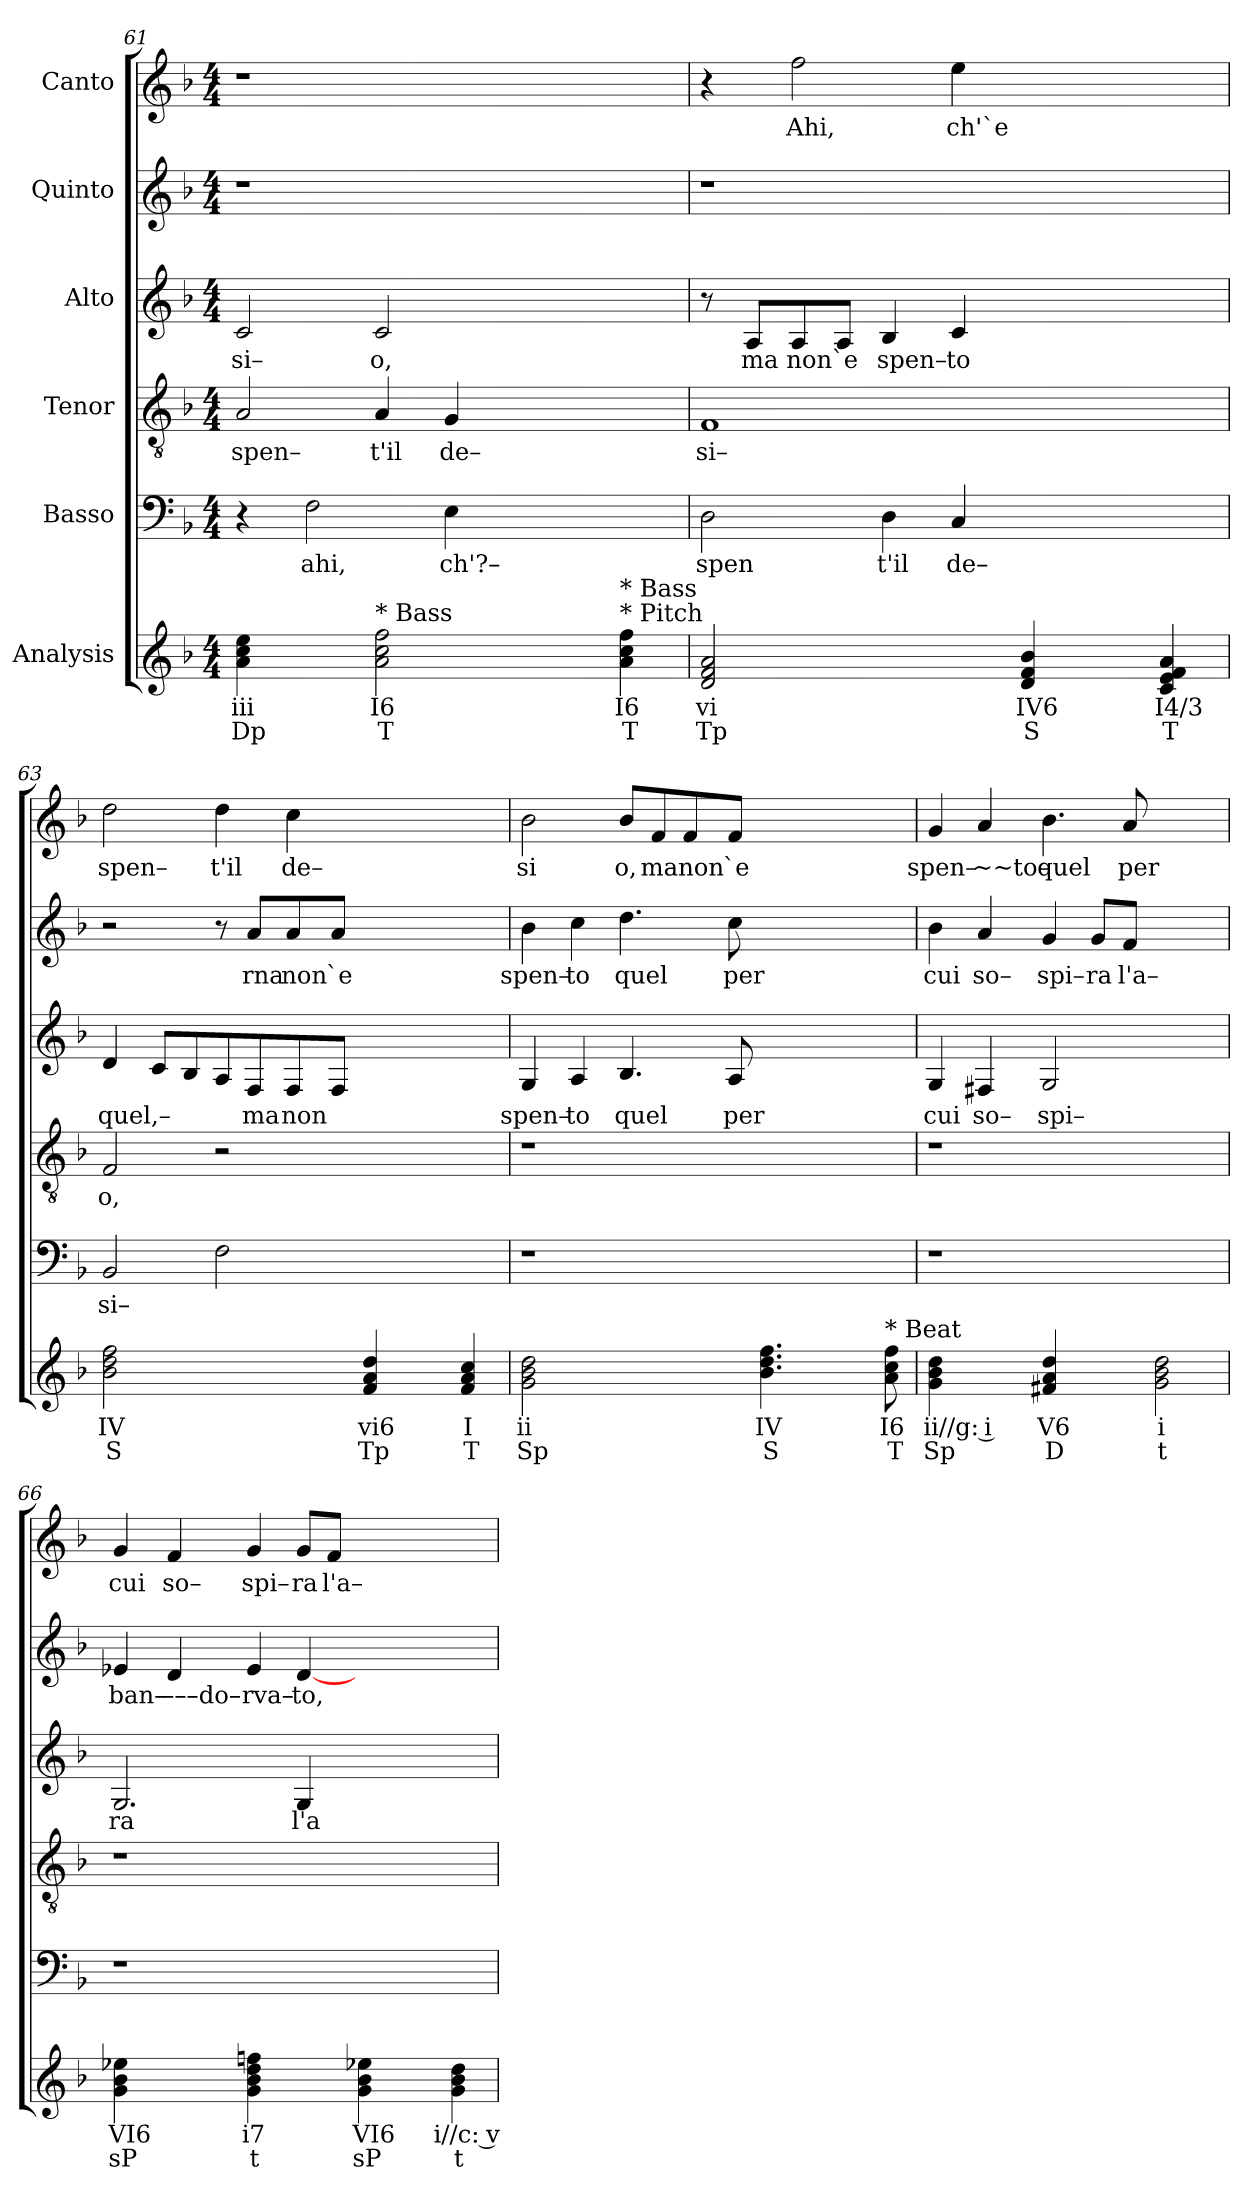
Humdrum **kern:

**kern	**text	**text	**kern	**text	**kern	**text	**kern	**text	**kern	**text	**kern	**text
*part6	*part6	*part6	*part5	*part5	*part4	*part4	*part3	*part3	*part2	*part2	*part1	*part1
*staff6	*staff6	*staff6	*staff5	*staff5	*staff4	*staff4	*staff3	*staff3	*staff2	*staff2	*staff1	*staff1
*I"Analysis	*	*	*I"Basso	*	*I"Tenor	*	*I"Alto	*	*I"Quinto	*	*I"Canto	*
*	*	*	*clefF4	*	*clefGv2	*	*clefG2	*	*clefG2	*	*clefG2	*
*k[b-]	*	*	*k[b-]	*	*k[b-]	*	*k[b-]	*	*k[b-]	*	*k[b-]	*
*	*	*	*F:	*	*F:	*	*F:	*	*F:	*	*F:	*
*M4/4	*	*	*M4/4	*	*M4/4	*	*M4/4	*	*M4/4	*	*M4/4	*
=61	=61	=61	=61	=61	=61	=61	=61	=61	=61	=61	=61	=61
!	!	!	!	!	!	!LO:LY:b	!	!	!	!	!	!
!	!	!	!	!	!	!	!	!LO:LY:b	!	!	!	!
4a 4cc 4ee	iii	Dp	4r	.	2A/	spen–	2c/	si–	1r	.	1r	.
!	!	!	!	!LO:LY:b	!	!	!	!	!	!	!	!
4ryy	.	.	2F\	ahi,	.	.	.	.	.	.	.	.
!	!	!	!	!	!	!LO:LY:b	!	!	!	!	!	!
!LO:TX:a:t=* Bass	!	!	!	!	!	!	!	!	!	!	!	!
!	!	!	!	!	!	!	!	!LO:LY:b	!	!	!	!
2a 2cc 2ff	I6	T	.	.	4A/	t'il	2c/	o,	.	.	.	.
!	!	!	!	!LO:LY:b	!	!	!	!	!	!	!	!
!	!	!	!	!	!	!LO:LY:b	!	!	!	!	!	!
.	.	.	4E\	ch'?–	4G/	de–	.	.	.	.	.	.
2ryy	.	.	2.ryy	.	2.ryy	.	2.ryy	.	2.ryy	.	2.ryy	.
!LO:TX:a:t=* Pitch	!	!	!	!	!	!	!	!	!	!	!	!
!LO:TX:a:t=* Bass	!	!	!	!	!	!	!	!	!	!	!	!
4a 4cc 4ff	I6	T	.	.	.	.	.	.	.	.	.	.
=62	=62	=62	=62	=62	=62	=62	=62	=62	=62	=62	=62	=62
!	!	!	!	!LO:LY:b	!	!	!	!	!	!	!	!
!	!	!	!	!	!	!LO:LY:b	!	!	!	!	!	!
2d 2f 2a	vi	Tp	2D\	spen	1F	si–	8r	.	1r	.	4r	.
!	!	!	!	!	!	!	!	!LO:LY:b	!	!	!	!
.	.	.	.	.	.	.	8A/L	ma	.	.	.	.
!	!	!	!	!	!	!	!	!LO:LY:b	!	!	!	!
!	!	!	!	!	!	!	!	!	!	!	!	!LO:LY:b
.	.	.	.	.	.	.	8A/	non	.	.	2ff\	Ahi,
!	!	!	!	!	!	!	!	!LO:LY:b	!	!	!	!
.	.	.	.	.	.	.	8A/J	`e	.	.	.	.
!	!	!	!	!LO:LY:b	!	!	!	!	!	!	!	!
!	!	!	!	!	!	!	!	!LO:LY:b	!	!	!	!
2ryy	.	.	4D\	t'il	.	.	4B-/	spen–	.	.	.	.
!	!	!	!	!LO:LY:b	!	!	!	!	!	!	!	!
!	!	!	!	!	!	!	!	!LO:LY:b	!	!	!	!
!	!	!	!	!	!	!	!	!	!	!	!	!LO:LY:b
.	.	.	4C/	de–	.	.	4c/	to	.	.	4ee\	ch'`e
4d 4f 4b-	IV6	S	2.ryy	.	2.ryy	.	2.ryy	.	2.ryy	.	2.ryy	.
4ryy	.	.	.	.	.	.	.	.	.	.	.	.
4c 4e 4f 4a	I4/3	T	.	.	.	.	.	.	.	.	.	.
=63	=63	=63	=63	=63	=63	=63	=63	=63	=63	=63	=63	=63
!	!	!	!	!LO:LY:b	!	!	!	!	!	!	!	!
!	!	!	!	!	!	!LO:LY:b	!	!	!	!	!	!
!	!	!	!	!	!	!	!	!LO:LY:b	!	!	!	!
!	!	!	!	!	!	!	!	!	!	!	!	!LO:LY:b
2b- 2dd 2ff	IV	S	2BB-/	si–	2F/	o,	4d/	quel,–	2r	.	2dd\	spen–
.	.	.	.	.	.	.	8c/L	.	.	.	.	.
.	.	.	.	.	.	.	8B-/	.	.	.	.	.
!	!	!	!	!	!	!	!	!	!	!	!	!LO:LY:b
2ryy	.	.	2F\	.	2r	.	8A/	.	8r	.	4dd\	t'il
!	!	!	!	!	!	!	!	!LO:LY:b	!	!	!	!
!	!	!	!	!	!	!	!	!	!	!LO:LY:b	!	!
.	.	.	.	.	.	.	8F/	ma	8a/L	rna	.	.
!	!	!	!	!	!	!	!	!LO:LY:b	!	!	!	!
!	!	!	!	!	!	!	!	!	!	!LO:LY:b	!	!
!	!	!	!	!	!	!	!	!	!	!	!	!LO:LY:b
.	.	.	.	.	.	.	8F/	non	8a/	non	4cc\	de–
!	!	!	!	!	!	!	!	!	!	!LO:LY:b	!	!
.	.	.	.	.	.	.	8F/J	.	8a/J	`e	.	.
4f 4a 4dd	vi6	Tp	2.ryy	.	2.ryy	.	2.ryy	.	2.ryy	.	2.ryy	.
4ryy	.	.	.	.	.	.	.	.	.	.	.	.
4f 4a 4cc	I	T	.	.	.	.	.	.	.	.	.	.
=64	=64	=64	=64	=64	=64	=64	=64	=64	=64	=64	=64	=64
!	!	!	!	!	!	!	!	!LO:LY:b	!	!	!	!
!	!	!	!	!	!	!	!	!	!	!LO:LY:b	!	!
!	!	!	!	!	!	!	!	!	!	!	!	!LO:LY:b
2g 2b- 2dd	ii	Sp	1r	.	1r	.	4G/	spen–	4b-\	spen–	2b-\	si
!	!	!	!	!	!	!	!	!LO:LY:b	!	!	!	!
!	!	!	!	!	!	!	!	!	!	!LO:LY:b	!	!
.	.	.	.	.	.	.	4A/	to	4cc\	to	.	.
!	!	!	!	!	!	!	!	!LO:LY:b	!	!	!	!
!	!	!	!	!	!	!	!	!	!	!LO:LY:b	!	!
!	!	!	!	!	!	!	!	!	!	!	!	!LO:LY:b
2ryy	.	.	.	.	.	.	4.B-/	quel	4.dd\	quel	8b-/L	o,
!	!	!	!	!	!	!	!	!	!	!	!	!LO:LY:b
.	.	.	.	.	.	.	.	.	.	.	8f/	ma
!	!	!	!	!	!	!	!	!	!	!	!	!LO:LY:b
.	.	.	.	.	.	.	.	.	.	.	8f/	non
!	!	!	!	!	!	!	!	!LO:LY:b	!	!	!	!
!	!	!	!	!	!	!	!	!	!	!LO:LY:b	!	!
!	!	!	!	!	!	!	!	!	!	!	!	!LO:LY:b
.	.	.	.	.	.	.	8A/	per	8cc\	per	8f/J	`e
4.b- 4.dd 4.ff	IV	S	2..ryy	.	2..ryy	.	2..ryy	.	2..ryy	.	2..ryy	.
4.ryy	.	.	.	.	.	.	.	.	.	.	.	.
!LO:TX:a:t=* Beat	!	!	!	!	!	!	!	!	!	!	!	!
8a 8cc 8ff	I6	T	.	.	.	.	.	.	.	.	.	.
=65	=65	=65	=65	=65	=65	=65	=65	=65	=65	=65	=65	=65
!	!	!	!	!	!	!	!	!LO:LY:b	!	!	!	!
!	!	!	!	!	!	!	!	!	!	!LO:LY:b	!	!
!	!	!	!	!	!	!	!	!	!	!	!	!LO:LY:b
4g 4b- 4dd	ii//g: i	Sp	1r	.	1r	.	4G/	cui	4b-\	cui	4g/	spen–
!	!	!	!	!	!	!	!	!LO:LY:b	!	!	!	!
!	!	!	!	!	!	!	!	!	!	!LO:LY:b	!	!
!	!	!	!	!	!	!	!	!	!	!	!	!LO:LY:b
4ryy	.	.	.	.	.	.	4F#X/	so–	4a/	so–	4a/	~~to–
!	!	!	!	!	!	!	!	!LO:LY:b	!	!	!	!
!	!	!	!	!	!	!	!	!	!	!LO:LY:b	!	!
!	!	!	!	!	!	!	!	!	!	!	!	!LO:LY:b
4f#X 4a 4dd	V6	D	.	.	.	.	2G/	spi–	4g/	spi–	4.b-\	quel
!	!	!	!	!	!	!	!	!	!	!LO:LY:b	!	!
4ryy	.	.	.	.	.	.	.	.	8g/L	ra	.	.
!	!	!	!	!	!	!	!	!	!	!LO:LY:b	!	!
!	!	!	!	!	!	!	!	!	!	!	!	!LO:LY:b
.	.	.	.	.	.	.	.	.	8f/J	l'a–	8a/	per
2g 2b- 2dd	i	t	2ryy	.	2ryy	.	2ryy	.	2ryy	.	2ryy	.
=66	=66	=66	=66	=66	=66	=66	=66	=66	=66	=66	=66	=66
!	!	!	!	!	!	!	!	!LO:LY:b	!	!	!	!
!	!	!	!	!	!	!	!	!	!	!LO:LY:b	!	!
!	!	!	!	!	!	!	!	!	!	!	!	!LO:LY:b
4g 4b- 4ee-X	VI6	sP	1r	.	1r	.	2.G/	ra	4e-X/	ban–	4g/	cui
!	!	!	!	!	!	!	!	!	!	!LO:LY:b	!	!
!	!	!	!	!	!	!	!	!	!	!	!	!LO:LY:b
4ryy	.	.	.	.	.	.	.	.	4d/	–––do–	4f/	so–
!	!	!	!	!	!	!	!	!	!	!LO:LY:b	!	!
!	!	!	!	!	!	!	!	!	!	!	!	!LO:LY:b
4g 4b- 4dd 4ffn	i7	t	.	.	.	.	.	.	4e-/	rva–	4g/	spi–
!	!	!	!	!	!	!	!	!LO:LY:b	!	!	!	!
!	!	!	!	!	!	!	!	!	!	!LO:LY:b	!	!
!	!	!	!	!	!	!	!	!	!	!	!	!LO:LY:b
4ryy	.	.	.	.	.	.	4G/	l'a	[4d/	to,	8g/L	ra
!	!	!	!	!	!	!	!	!	!	!	!	!LO:LY:b
.	.	.	.	.	.	.	.	.	.	.	8f/J	l'a–
4g 4b- 4ee-X	VI6	sP	2.ryy	.	2.ryy	.	2.ryy	.	2.ryy	.	2.ryy	.
4ryy	.	.	.	.	.	.	.	.	.	.	.	.
4g 4b- 4dd	i//c: v	t	.	.	.	.	.	.	.	.	.	.
=	=	=	=	=	=	=	=	=	=	=	=	=
*-	*-	*-	*-	*-	*-	*-	*-	*-	*-	*-	*-	*-
